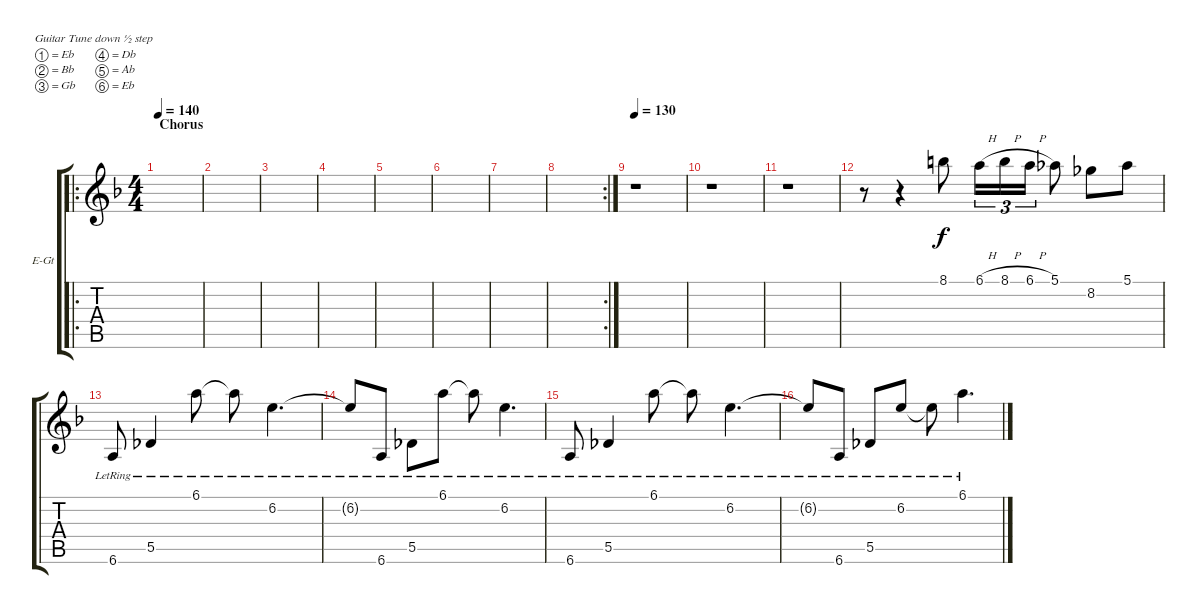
\defaultSystemsLayout 4
\bracketExtendMode groupsimilarinstruments
\firstSystemTrackNameOrientation horizontal
\otherSystemsTrackNameOrientation horizontal
\track ("Jon Clean" "E-Gt") {instrument electricguitarclean}
\staff {score tabs}
\tuning (Eb4 Bb3 Gb3 Db3 Ab2 Eb2)
\ro
\ts (4 4)
\section ("" "Chorus")
\tempo 140
\clef g2
\ks f
|
|
|
|
|
|
|
\rc 2
|
\tempo 130
r.1 |
r.1 |
r.1 |
r.8 r.4 8.1.8 6.1{h}.16{tu (3 2)} 8.1{h}.16{tu (3 2)} 6.1{h}.16{tu (3 2)} 5.1.8 8.2.8 5.1.8 |
6.6{lr}.8 5.5{lr}.4 6.1{lr}.8 6.1{lr t}.8 6.2{lr}.4{d} |
6.2{lr t}.8 6.6{lr}.8 5.5{lr}.8 6.1{lr}.8 6.1{lr t}.8 6.2{lr}.4{d} |
6.6{lr}.8 5.5{lr}.4 6.1{lr}.8 6.1{lr t}.8 6.2{lr}.4{d} |
6.2{lr t}.8 6.6{lr}.8 5.5{lr}.8 6.2{lr}.8 6.2{lr t}.8 6.1{lr}.4{d}
